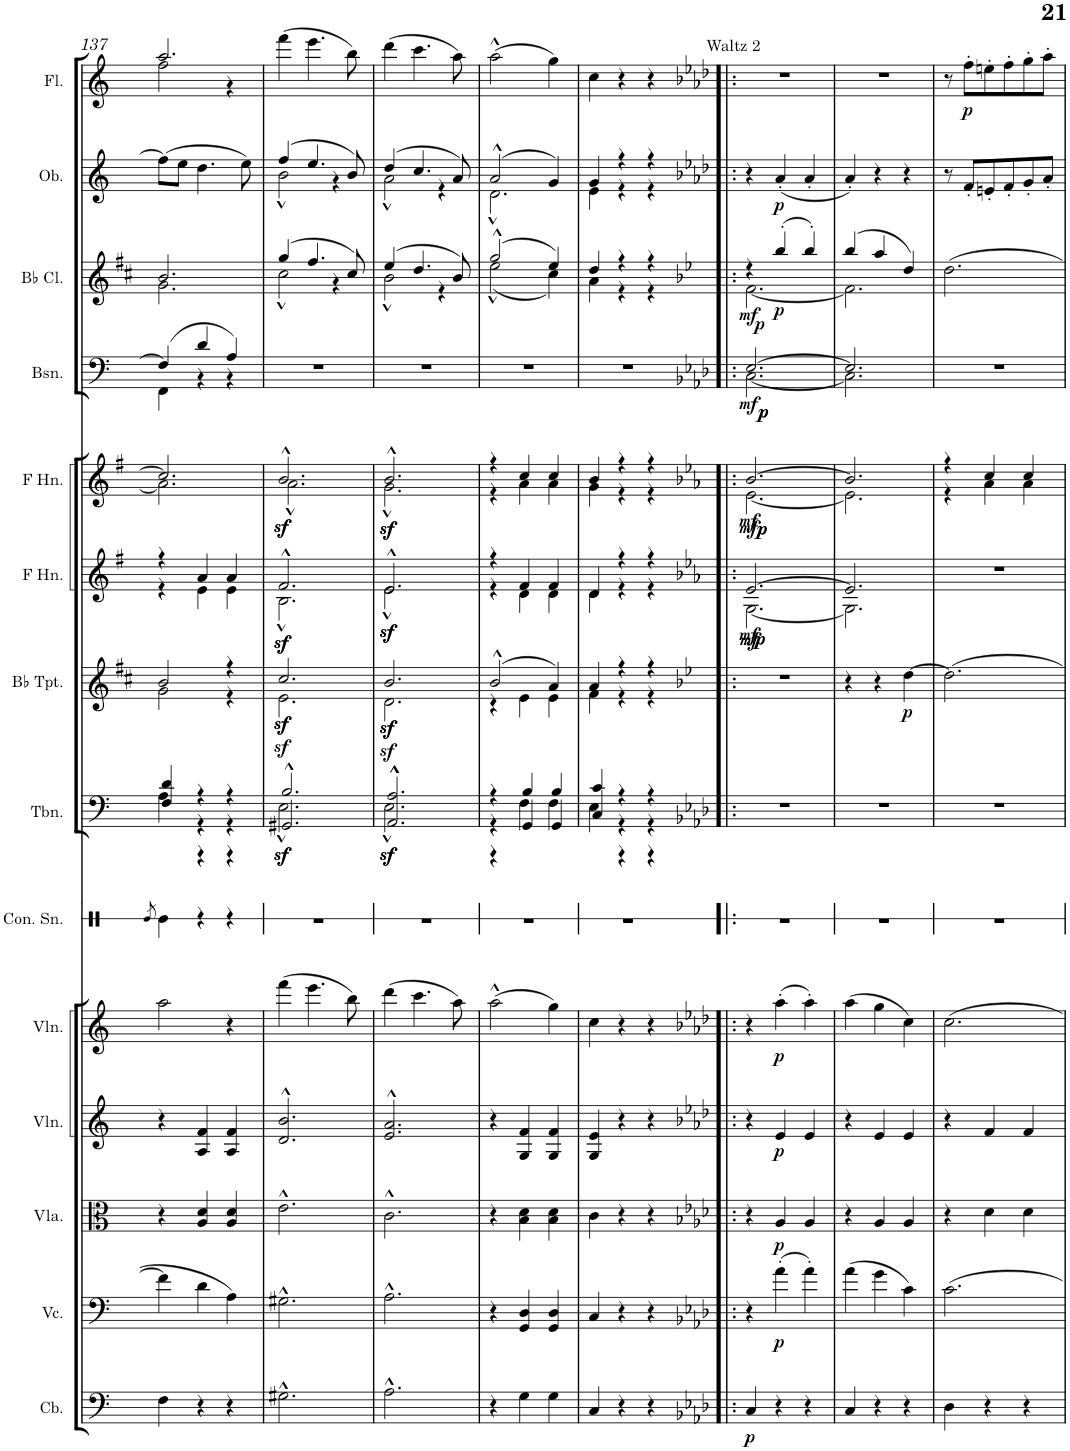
**kern	**dynam	**kern	**dynam	**kern	**dynam	**kern	**dynam	**kern	**dynam	**kern	**dynam	**kern	**dynam	**kern	**dynam	**kern	**dynam	**kern	**dynam	**kern	**dynam	**kern	**dynam	**kern	**dynam
*part13	*part13	*part12	*part12	*part11	*part11	*part10	*part10	*part9	*part9	*part8	*part8	*part7	*part7	*part6	*part6	*part5	*part5	*part4	*part4	*part3	*part3	*part2	*part2	*part1	*part1
*staff13	*staff13	*staff12	*staff12	*staff11	*staff11	*staff10	*staff10	*staff9	*staff9	*staff8	*staff8	*staff7	*staff7	*staff6	*staff6	*staff5	*staff5	*staff4	*staff4	*staff3	*staff3	*staff2	*staff2	*staff1	*staff1
*I"Contrabass	*	*I"Violoncello	*	*I"Viola	*	*I"Violin	*	*I"Violin	*	*I"Trombone	*	*I"Bb Trumpet	*	*I"Horn in F	*	*I"Horn in F	*	*I"Bassoon	*	*I"Bb Clarinet	*	*I"Oboe	*	*I"Flute	*
*I'Cb.	*	*I'Vc.	*	*I'Vla.	*	*I'Vln.	*	*I'Vln.	*	*I'Tbn.	*	*I'Bb Tpt.	*	*	*	*	*	*I'Bsn.	*	*I'Bb Cl.	*	*I'Ob.	*	*I'Fl.	*
!!LO:PB:g=z
*clefF4	*	*clefF4	*	*clefC3	*	*clefG2	*	*clefG2	*	*clefF4	*	*clefG2	*	*clefG2	*	*clefG2	*	*clefF4	*	*clefG2	*	*clefG2	*	*clefG2	*
*Trd7c12	*	*	*	*	*	*	*	*	*	*	*	*Trd1c2	*	*Trd4c7	*	*Trd4c7	*	*	*	*Trd1c2	*	*	*	*	*
*k[]	*	*k[]	*	*k[]	*	*k[]	*	*k[]	*	*k[]	*	*k[f#c#]	*	*k[f#]	*	*k[f#]	*	*k[]	*	*k[f#c#]	*	*k[]	*	*k[]	*
*M3/4	*	*M3/4	*	*M3/4	*	*M3/4	*	*M3/4	*	*M3/4	*	*M3/4	*	*M3/4	*	*M3/4	*	*M3/4	*	*M3/4	*	*M3/4	*	*M3/4	*
=137	=137	=137	=137	=137	=137	=137	=137	=137	=137	=137	=137	=137	=137	=137	=137	=137	=137	=137	=137	=137	=137	=137	=137	=137	=137
*	*	*	*	*	*	*	*	*	*	*^	*	*^	*	*^	*	*^	*	*^	*	*^	*	*	*	*^	*
*	*	*	*	*	*	*	*	*	*	*	*^	*	*	*	*	*	*	*	*	*	*	*	*	*	*	*	*	*	*	*	*	*
4F\	.	4f\]	.	4r	.	4r	.	2aa\	.	4d/	4A\	4F/	.	2b/	2g\	.	4r	4r	.	2.cc/]	2.a\]	.	(4F/]	4FF\	.	2.b/	2.g\	.	(8ff\L]	.	2.aa/	2ff\	.
.	.	.	.	.	.	.	.	.	.	.	.	.	.	.	.	.	.	.	.	.	.	.	.	.	.	.	.	.	8ee\J	.	.	.	.
4r	.	4d\	.	4A/ 4d/	.	4A/ 4f/	.	.	.	4r	4r	4r	.	.	.	.	4a/	4e\	.	.	.	.	4d/	4r	.	.	.	.	4.dd\	.	.	.	.
4r	.	4A\	.	4A/ 4d/	.	4A/ 4f/	.	4r	.	4r	4r	4r	.	4r	4r	.	4a/	4e\	.	.	.	.	4A/)	4r	.	.	.	.	.	.	.	4r	.
.	.	.	.	.	.	.	.	.	.	.	.	.	.	.	.	.	.	.	.	.	.	.	.	.	.	.	.	.	8ee\)	.	.	.	.
*	*	*	*	*	*	*	*	*	*	*	*	*	*	*	*	*	*	*	*	*	*	*	*v	*v	*	*	*	*	*	*	*v	*v	*
=138	=138	=138	=138	=138	=138	=138	=138	=138	=138	=138	=138	=138	=138	=138	=138	=138	=138	=138	=138	=138	=138	=138	=138	=138	=138	=138	=138	=138	=138	=138	=138
*	*	*	*	*	*	*	*	*	*	*	*	*	*	*	*	*	*	*	*	*	*	*	*	*	*	*	*	*^	*	*	*
!	!	!	!	!	!	!	!	!	!	!	!	!	!LO:DY:b	!	!	!	!	!	!	!	!	!	!	!	!	!	!	!	!	!	!	!
!	!	!	!	!	!	!	!	!	!	!	!	!	!LO:DY:n=1:b	!	!	!	!	!	!	!	!	!	!	!	!	!	!	!	!	!	!	!
!	!	!	!	!	!	!	!	!	!	!	!	!	!LO:DY:n=2:a	!	!	!LO:DY:b	!	!	!	!	!	!	!	!	!	!	!	!	!	!	!	!
!	!	!	!	!	!	!	!	!	!	!	!	!	!	!	!	!LO:DY:n=1:b	!	!	!LO:DY:b	!	!	!	!	!	!	!	!	!	!	!	!	!
!	!	!	!	!	!	!	!	!	!	!	!	!	!	!	!	!	!	!	!LO:DY:n=1:b	!	!	!LO:DY:b	!	!	!	!	!	!	!	!	!	!
!	!	!	!	!	!	!	!	!	!	!	!	!	!	!	!	!	!	!	!	!	!	!LO:DY:n=1:b	!	!	!	!	!	!	!	!	!	!
2.G#X^^\	.	2.G#X^^\	.	2.e^^\	.	2.d/^^ 2.b/^^	.	(4fff\	.	2.B^^/	2.E^^\	2.GG#X^^/	sf sf sf	2.cc#/	2.e\	sf sf	2.f#^^/	2.B^^\	sf sf	2.b^^/	2.a^^\	sf sf	2.r	.	(4gg/	2cc#^^\	.	(4ff/	2b^^\	.	(4fff\	.
.	.	.	.	.	.	.	.	4.eee\	.	.	.	.	.	.	.	.	.	.	.	.	.	.	.	.	4.ff#/	.	.	4.ee/	.	.	4.eee\	.
.	.	.	.	.	.	.	.	.	.	.	.	.	.	.	.	.	.	.	.	.	.	.	.	.	.	4r	.	.	4r	.	.	.
.	.	.	.	.	.	.	.	8bb\)	.	.	.	.	.	.	.	.	.	.	.	.	.	.	.	.	8cc#/)	.	.	8b/)	.	.	8bb\)	.
=139	=139	=139	=139	=139	=139	=139	=139	=139	=139	=139	=139	=139	=139	=139	=139	=139	=139	=139	=139	=139	=139	=139	=139	=139	=139	=139	=139	=139	=139	=139	=139	=139
!	!	!	!	!	!	!	!	!	!	!	!	!	!LO:DY:b	!	!	!	!	!	!	!	!	!	!	!	!	!	!	!	!	!	!	!
!	!	!	!	!	!	!	!	!	!	!	!	!	!LO:DY:n=1:b	!	!	!	!	!	!	!	!	!	!	!	!	!	!	!	!	!	!	!
!	!	!	!	!	!	!	!	!	!	!	!	!	!LO:DY:n=2:a	!	!	!LO:DY:b	!	!	!	!	!	!	!	!	!	!	!	!	!	!	!	!
!	!	!	!	!	!	!	!	!	!	!	!	!	!	!	!	!LO:DY:n=1:b	!	!	!LO:DY:b	!	!	!	!	!	!	!	!	!	!	!	!	!
!	!	!	!	!	!	!	!	!	!	!	!	!	!	!	!	!	!	!	!LO:DY:n=1:b	!	!	!LO:DY:b	!	!	!	!	!	!	!	!	!	!
!	!	!	!	!	!	!	!	!	!	!	!	!	!	!	!	!	!	!	!	!	!	!LO:DY:n=1:b	!	!	!	!	!	!	!	!	!	!
2.A^^\	.	2.A^^\	.	2.c^^\	.	2.e/^^ 2.a/^^	.	(4ddd\	.	2.A^^/	2.E^^\	2.AA^^/	sf sf sf	2.b/	2.d\	sf sf	2.e^^/	2.e^^\	sf sf	2.b^^/	2.g^^\	sf sf	2.r	.	(4ee/	2b^^\	.	(4dd/	2a^^\	.	(4ddd\	.
.	.	.	.	.	.	.	.	4.ccc\	.	.	.	.	.	.	.	.	.	.	.	.	.	.	.	.	4.dd/	.	.	4.cc/	.	.	4.ccc\	.
.	.	.	.	.	.	.	.	.	.	.	.	.	.	.	.	.	.	.	.	.	.	.	.	.	.	4r	.	.	4r	.	.	.
.	.	.	.	.	.	.	.	8aa\)	.	.	.	.	.	.	.	.	.	.	.	.	.	.	.	.	8b/)	.	.	8a/)	.	.	8aa\)	.
=140	=140	=140	=140	=140	=140	=140	=140	=140	=140	=140	=140	=140	=140	=140	=140	=140	=140	=140	=140	=140	=140	=140	=140	=140	=140	=140	=140	=140	=140	=140	=140	=140
4r	.	4r	.	4r	.	4r	.	(2aa^^\	.	4r	4r	4r	.	(2b^^/	4r	.	4r	4r	.	4r	4r	.	2.r	.	(2gg^^/	(2ee^^\	.	(2a^^/	2.d^^\	.	(2aa^^\	.
4G\	.	4GG/ 4D/	.	4B\ 4d\	.	4G/ 4f/	.	.	.	4B/	4F\	4GG/	.	.	4e\	.	4f#/	4d\	.	4cc/	4a\	.	.	.	.	.	.	.	.	.	.	.
4G\	.	4GG/ 4D/	.	4B\ 4d\	.	4G/ 4f/	.	4gg\)	.	4B/	4F\	4GG/	.	4a/)	4e\	.	4f#/	4d\	.	4cc/	4a\	.	.	.	4ee/)	4cc#\)	.	4g/)	.	.	4gg\)	.
=141	=141	=141	=141	=141	=141	=141	=141	=141	=141	=141	=141	=141	=141	=141	=141	=141	=141	=141	=141	=141	=141	=141	=141	=141	=141	=141	=141	=141	=141	=141	=141	=141
4C/	.	4C/	.	4c\	.	4G/ 4e/	.	4cc\	.	4c/	4E\	4C/	.	4a/	4f#\	.	4d/	4d\	.	4b/	4g\	.	2.r	.	4dd/	4a\	.	4g/	4e\	.	4cc\	.
4r	.	4r	.	4r	.	4r	.	4r	.	4r	4r	4r	.	4r	4r	.	4r	4r	.	4r	4r	.	.	.	4r	4r	.	4r	4r	.	4r	.
4r	.	4r	.	4r	.	4r	.	4r	.	4r	4r	4r	.	4r	4r	.	4r	4r	.	4r	4r	.	.	.	4r	4r	.	4r	4r	.	4r	.
*	*	*	*	*	*	*	*	*	*	*v	*v	*v	*	*	*	*	*	*	*	*	*	*	*	*	*	*	*	*v	*v	*	*	*
*	*	*	*	*	*	*	*	*	*	*	*	*v	*v	*	*	*	*	*	*	*	*	*	*	*	*	*	*	*	*
=142!|:	=142!|:	=142!|:	=142!|:	=142!|:	=142!|:	=142!|:	=142!|:	=142!|:	=142!|:	=142!|:	=142!|:	=142!|:	=142!|:	=142!|:	=142!|:	=142!|:	=142!|:	=142!|:	=142!|:	=142!|:	=142!|:	=142!|:	=142!|:	=142!|:	=142!|:	=142!|:	=142!|:	=142!|:
*k[b-e-a-d-]	*	*k[b-e-a-d-]	*	*k[b-e-a-d-]	*	*k[b-e-a-d-]	*	*k[b-e-a-d-]	*	*k[b-e-a-d-]	*	*k[b-e-]	*	*k[b-e-a-]	*	*	*k[b-e-a-]	*	*	*k[b-e-a-d-]	*	*k[b-e-]	*	*	*k[b-e-a-d-]	*	*k[b-e-a-d-]	*
*	*	*	*	*	*	*	*	*	*	*^	*	*^	*	*	*	*	*	*	*	*^	*	*	*	*	*^	*	*	*
*	*	*	*	*	*	*	*	*	*	*	*^	*	*	*	*	*	*	*	*	*	*	*	*	*	*	*	*	*	*	*	*	*
!	!	!	!	!	!	!	!	!	!	!	!	!	!	!	!	!	!	!	!	!	!	!	!	!	!	!	!	!	!	!	!	!LO:TX:a:t=Waltz 2	!
!	!LO:DY:b	!	!	!	!	!	!	!	!	!	!	!	!	!	!	!	!	!	!LO:DY:b	!	!	!	!	!	!	!	!	!	!	!	!	!	!
!	!	!	!	!	!	!	!	!	!	!	!	!	!	!	!	!	!	!	!LO:DY:n=1:b	!	!	!	!	!	!	!	!	!	!	!	!	!	!
!	!	!	!	!	!	!	!	!	!	!	!	!	!	!	!	!	!	!	!LO:DY:n=2:b	!	!	!	!	!	!	!	!	!	!	!	!	!	!
!	!	!	!	!	!	!	!	!	!	!	!	!	!	!	!	!	!	!	!LO:DY:n=3:b	!	!	!LO:DY:b	!	!	!	!	!	!	!	!	!	!	!
!	!	!	!	!	!	!	!	!	!	!	!	!	!	!	!	!	!	!	!	!	!	!LO:DY:n=1:b	!	!	!	!	!	!	!	!	!	!	!
!	!	!	!	!	!	!	!	!	!	!	!	!	!	!	!	!	!	!	!	!	!	!LO:DY:n=2:b	!	!	!	!	!	!	!	!	!	!	!
!	!	!	!	!	!	!	!	!	!	!	!	!	!	!	!	!	!	!	!	!	!	!LO:DY:n=3:b	!	!	!LO:DY:b	!	!	!	!	!	!	!	!
!	!	!	!	!	!	!	!	!	!	!	!	!	!	!	!	!	!	!	!	!	!	!	!	!	!LO:DY:n=1:b	!	!	!	!	!	!	!	!
!	!	!	!	!	!	!	!	!	!	!	!	!	!	!	!	!	!	!	!	!	!	!	!	!	!LO:DY:n=2:b	!	!	!LO:DY:b	!	!	!	!	!
!	!	!	!	!	!	!	!	!	!	!	!	!	!	!	!	!	!	!	!	!	!	!	!	!	!	!	!	!LO:DY:n=1:b	!	!	!	!	!
*	*	*	*	*	*	*	*	*	*	*v	*v	*v	*	*	*	*	*	*	*	*	*	*	*	*	*	*	*	*	*v	*v	*	*	*
*	*	*	*	*	*	*	*	*	*	*	*	*v	*v	*	*	*	*	*	*	*	*	*	*	*	*	*	*	*	*	*
4C/	p	4r	.	4r	.	4r	.	4r	.	2.r	.	2.r	.	[2.e-/	[2.G\	mf p mf p	[2.b-/	[2.e-\	mf p mf p	[2.E-/	[2.C\	p mf p	4r	[2.f\	mf p	4r	.	2.r	.
!	!	!	!LO:DY:b	!	!LO:DY:b	!	!LO:DY:b	!	!LO:DY:b	!	!	!	!	!	!	!	!	!	!	!	!	!	!	!	!LO:DY:n=2:b	!	!LO:DY:b	!	!
4r	.	(4a-'\	p	4A-/	p	4e-/	p	(4aa-'\	p	.	.	.	.	.	.	.	.	.	.	.	.	.	(4bb-'/	.	p	(4a-'/	p	.	.
4r	.	4a-'\)	.	4A-/	.	4e-/	.	4aa-'\)	.	.	.	.	.	.	.	.	.	.	.	.	.	.	4bb-'/)	.	.	4a-'/	.	.	.
=143	=143	=143	=143	=143	=143	=143	=143	=143	=143	=143	=143	=143	=143	=143	=143	=143	=143	=143	=143	=143	=143	=143	=143	=143	=143	=143	=143	=143	=143
4C/	.	(4a-\	.	4r	.	4r	.	(4aa-\	.	2.r	.	4r	.	2.e-/]	2.G\]	.	2.b-/]	2.e-\]	.	2.E-/]	2.C\]	.	(4bb-/	2.f\]	.	4a-'/)	.	2.r	.
4r	.	4g\	.	4A-/	.	4e-/	.	4gg\	.	.	.	4r	.	.	.	.	.	.	.	.	.	.	4aa/	.	.	4r	.	.	.
!	!	!	!	!	!	!	!	!	!	!	!	!	!LO:DY:b	!	!	!	!	!	!	!	!	!	!	!	!	!	!	!	!
4r	.	4c\)	.	4A-/	.	4e-/	.	4cc\)	.	.	.	[4dd\	p	.	.	.	.	.	.	.	.	.	4dd/)	.	.	4r	.	.	.
*	*	*	*	*	*	*	*	*	*	*	*	*	*	*	*	*	*	*	*	*v	*v	*	*	*	*	*	*	*	*
*	*	*	*	*	*	*	*	*	*	*	*	*	*	*v	*v	*	*	*	*	*	*	*v	*v	*	*	*	*	*
=144	=144	=144	=144	=144	=144	=144	=144	=144	=144	=144	=144	=144	=144	=144	=144	=144	=144	=144	=144	=144	=144	=144	=144	=144	=144	=144
4D-\	.	2.c\	.	4r	.	4r	.	2.cc\	.	2.r	.	2.dd\]	.	2.r	.	4r	4r	.	2.r	.	2.dd\	.	8r	.	8r	.
!	!	!	!	!	!	!	!	!	!	!	!	!	!	!	!	!	!	!	!	!	!	!	!	!	!	!LO:DY:b
.	.	.	.	.	.	.	.	.	.	.	.	.	.	.	.	.	.	.	.	.	.	.	8f'/L	.	8ff'\L	p
4r	.	.	.	4d-\	.	4f/	.	.	.	.	.	.	.	.	.	4cc/	4a-\	.	.	.	.	.	8en'/	.	8een'\	.
.	.	.	.	.	.	.	.	.	.	.	.	.	.	.	.	.	.	.	.	.	.	.	8f'/	.	8ff'\	.
4r	.	.	.	4d-\	.	4f/	.	.	.	.	.	.	.	.	.	4cc/	4a-\	.	.	.	.	.	8g'/	.	8gg'\	.
.	.	.	.	.	.	.	.	.	.	.	.	.	.	.	.	.	.	.	.	.	.	.	8a-'/J	.	8aa-'\J	.
*	*	*	*	*	*	*	*	*	*	*	*	*	*	*	*	*v	*v	*	*	*	*	*	*	*	*	*
=	=	=	=	=	=	=	=	=	=	=	=	=	=	=	=	=	=	=	=	=	=	=	=	=	=
*-	*-	*-	*-	*-	*-	*-	*-	*-	*-	*-	*-	*-	*-	*-	*-	*-	*-	*-	*-	*-	*-	*-	*-	*-	*-
